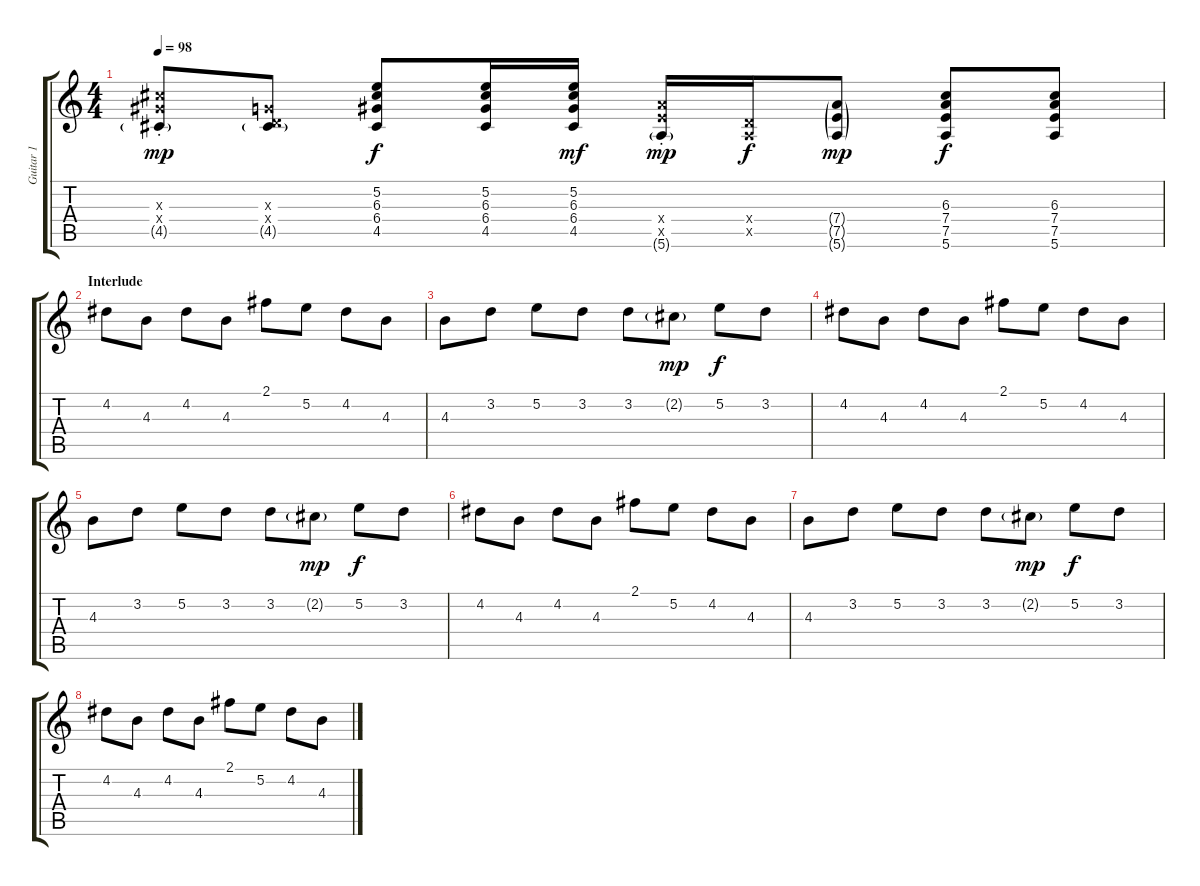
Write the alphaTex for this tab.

\track ("Guitar 1" "Guitar 1") {instrument acousticguitarnylon}
\staff {score tabs}
\tuning (E4 B3 G3 D3 A2 E2) {hide}
\ts (4 4)
\tempo 98
\clef g2
\ks c
(6.3{x} 6.4{x} 4.5{g st}).8{dy mp} (0.3{x} 0.4{x} 4.5{g}).8 (5.2 6.3 6.4 4.5).8{dy f} (5.2 6.3 6.4 4.5).16 (5.2 6.3 6.4 4.5).16{dy mf} (7.4{x} 7.5{x} 5.6{g st}).16{dy mp} (0.4{x} 0.5{x}).16{dy f} (7.4{g} 7.5{g} 5.6{g}).8{dy mp} (6.3 7.4 7.5 5.6).8{dy f} (6.3 7.4 7.5 5.6).8 |
\section ("" "Interlude")
4.2.8{volume 16 instrument electricguitarclean} 4.3.8 4.2.8 4.3.8 2.1.8 5.2.8 4.2.8 4.3.8 |
4.3.8 3.2.8 5.2.8 3.2.8 3.2.8 2.2{g}.8{dy mp} 5.2.8{dy f} 3.2.8 |
4.2.8{instrument electricguitarclean} 4.3.8 4.2.8 4.3.8 2.1.8 5.2.8 4.2.8 4.3.8 |
4.3.8 3.2.8 5.2.8 3.2.8 3.2.8 2.2{g}.8{dy mp} 5.2.8{dy f} 3.2.8 |
4.2.8{instrument electricguitarclean} 4.3.8 4.2.8 4.3.8 2.1.8 5.2.8 4.2.8 4.3.8 |
4.3.8 3.2.8 5.2.8 3.2.8 3.2.8 2.2{g}.8{dy mp} 5.2.8{dy f} 3.2.8 |
4.2.8{instrument electricguitarclean} 4.3.8 4.2.8 4.3.8 2.1.8 5.2.8 4.2.8 4.3.8
